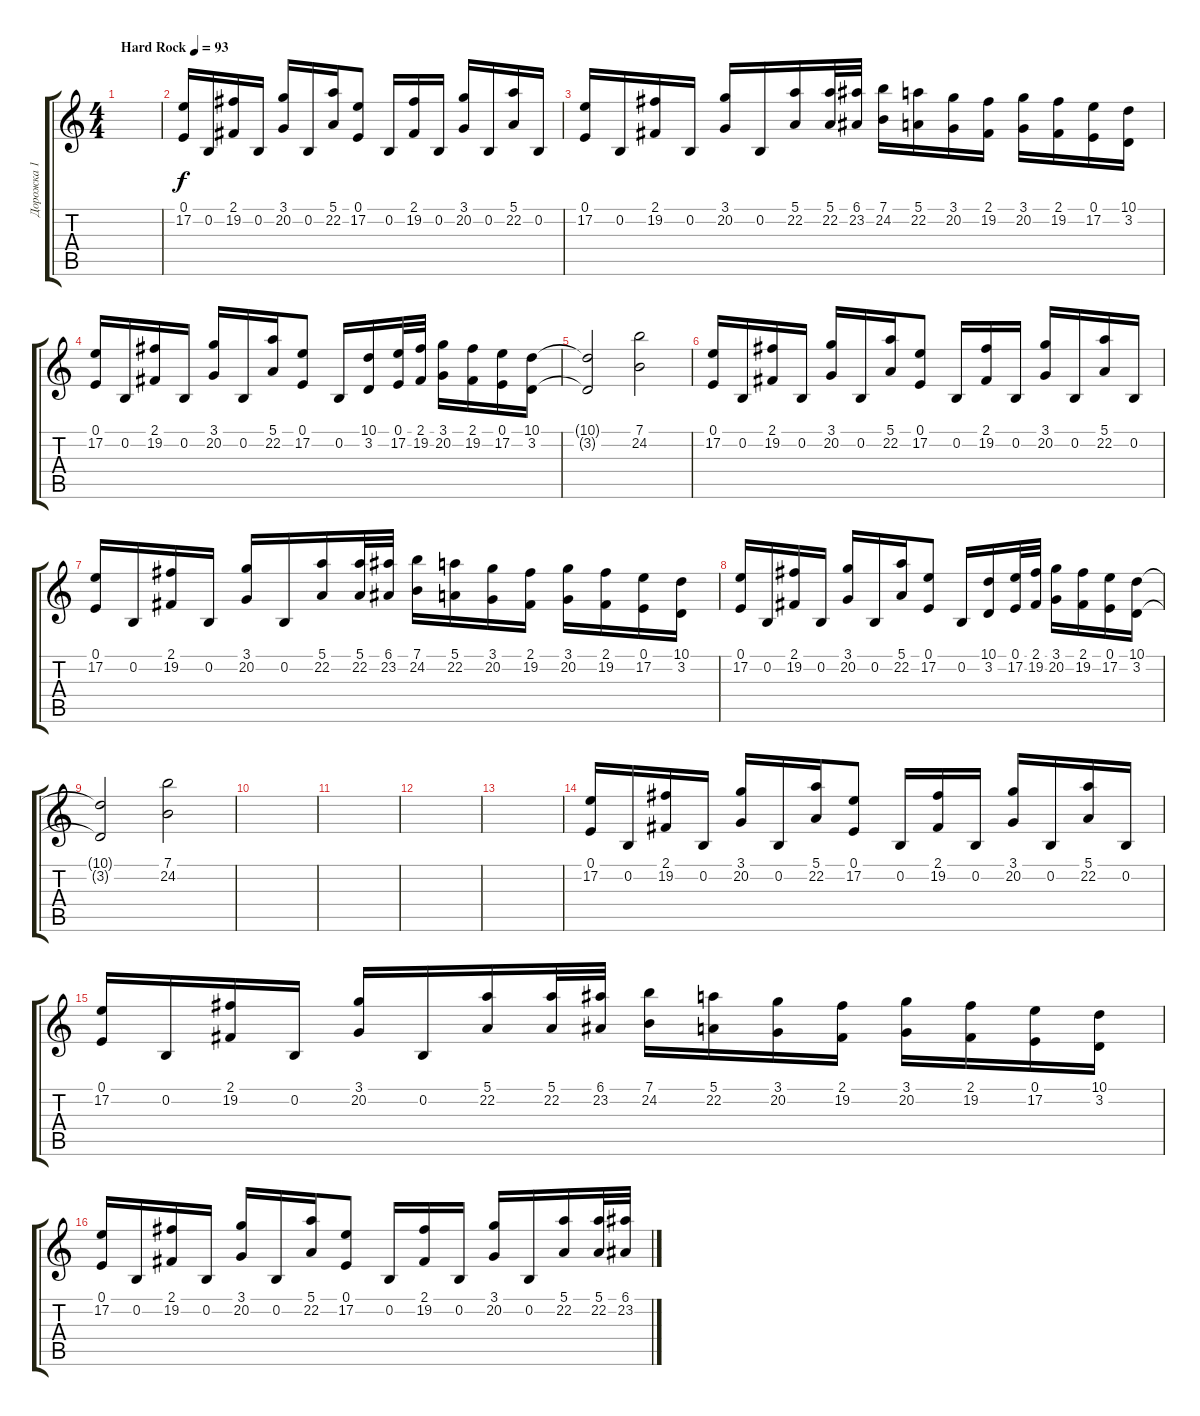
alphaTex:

\track ("Дорожка 1" "Дорожка 1") {instrument stringensemble1}
\staff {score tabs}
\tuning (E4 B3 G3 D3 A2 E2) {hide}
\ts (4 4)
\tempo (93 "Hard Rock")
\clef g2
\ks c
|
(0.1 17.2).16 0.2.16 (2.1 19.2).16 0.2.16 (3.1 20.2).16 0.2.16 (5.1 22.2).16 (0.1 17.2).8 0.2.16 (2.1 19.2).16 0.2.16 (3.1 20.2).16 0.2.16 (5.1 22.2).16 0.2.16 |
(0.1 17.2).16 0.2.16 (2.1 19.2).16 0.2.16 (3.1 20.2).16 0.2.16 (5.1 22.2).16 (5.1 22.2).32 (6.1 23.2).32 (7.1 24.2).16 (5.1 22.2).16 (3.1 20.2).16 (2.1 19.2).16 (3.1 20.2).16 (2.1 19.2).16 (0.1 17.2).16 (10.1 3.2).16 |
(0.1 17.2).16 0.2.16 (2.1 19.2).16 0.2.16 (3.1 20.2).16 0.2.16 (5.1 22.2).16 (0.1 17.2).8 0.2.16 (10.1 3.2).16 (0.1 17.2).32 (2.1 19.2).32 (3.1 20.2).16 (2.1 19.2).16 (0.1 17.2).16 (10.1 3.2).16 |
(10.1{t} 3.2{t}).2 (7.1 24.2).2 |
(0.1 17.2).16 0.2.16 (2.1 19.2).16 0.2.16 (3.1 20.2).16 0.2.16 (5.1 22.2).16 (0.1 17.2).8 0.2.16 (2.1 19.2).16 0.2.16 (3.1 20.2).16 0.2.16 (5.1 22.2).16 0.2.16 |
(0.1 17.2).16 0.2.16 (2.1 19.2).16 0.2.16 (3.1 20.2).16 0.2.16 (5.1 22.2).16 (5.1 22.2).32 (6.1 23.2).32 (7.1 24.2).16 (5.1 22.2).16 (3.1 20.2).16 (2.1 19.2).16 (3.1 20.2).16 (2.1 19.2).16 (0.1 17.2).16 (10.1 3.2).16 |
(0.1 17.2).16 0.2.16 (2.1 19.2).16 0.2.16 (3.1 20.2).16 0.2.16 (5.1 22.2).16 (0.1 17.2).8 0.2.16 (10.1 3.2).16 (0.1 17.2).32 (2.1 19.2).32 (3.1 20.2).16 (2.1 19.2).16 (0.1 17.2).16 (10.1 3.2).16 |
(10.1{t} 3.2{t}).2 (7.1 24.2).2 |
|
|
|
|
(0.1 17.2).16 0.2.16 (2.1 19.2).16 0.2.16 (3.1 20.2).16 0.2.16 (5.1 22.2).16 (0.1 17.2).8 0.2.16 (2.1 19.2).16 0.2.16 (3.1 20.2).16 0.2.16 (5.1 22.2).16 0.2.16 |
(0.1 17.2).16 0.2.16 (2.1 19.2).16 0.2.16 (3.1 20.2).16 0.2.16 (5.1 22.2).16 (5.1 22.2).32 (6.1 23.2).32 (7.1 24.2).16 (5.1 22.2).16 (3.1 20.2).16 (2.1 19.2).16 (3.1 20.2).16 (2.1 19.2).16 (0.1 17.2).16 (10.1 3.2).16 |
(0.1 17.2).16 0.2.16 (2.1 19.2).16 0.2.16 (3.1 20.2).16 0.2.16 (5.1 22.2).16 (0.1 17.2).8 0.2.16 (2.1 19.2).16 0.2.16 (3.1 20.2).16 0.2.16 (5.1 22.2).16 (5.1 22.2).32 (6.1 23.2).32
